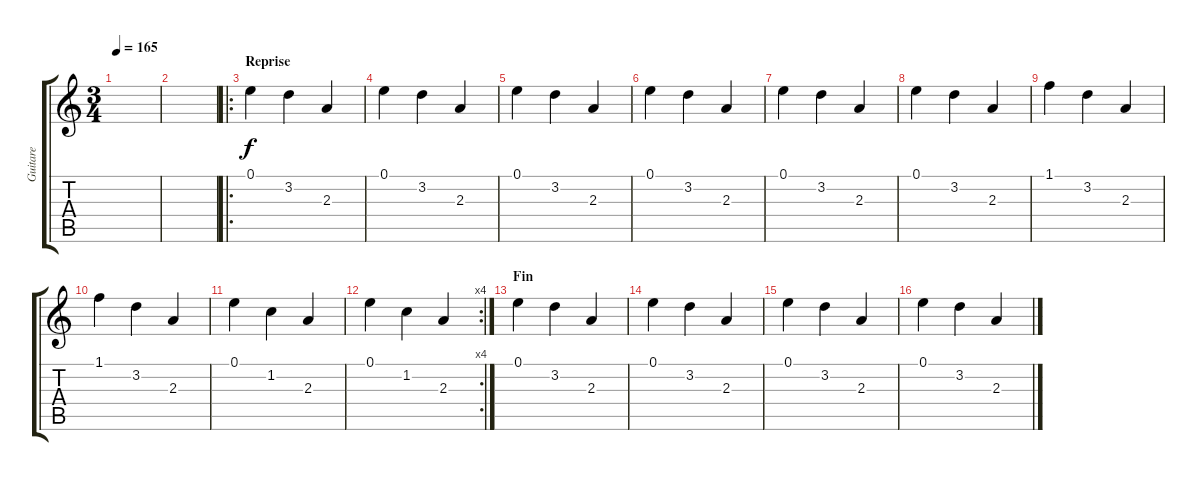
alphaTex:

\track ("Guitare" "Guitare") {instrument overdrivenguitar}
\staff {score tabs}
\tuning (E4 B3 G3 D3 A2 E2) {hide}
\ts (3 4)
\tempo 165
\clef g2
\ks c
|
|
\ro
\section ("" "Reprise")
0.1.4 3.2.4 2.3.4 |
0.1.4 3.2.4 2.3.4 |
0.1.4 3.2.4 2.3.4 |
0.1.4 3.2.4 2.3.4 |
0.1.4 3.2.4 2.3.4 |
0.1.4 3.2.4 2.3.4 |
1.1.4 3.2.4 2.3.4 |
1.1.4 3.2.4 2.3.4 |
0.1.4 1.2.4 2.3.4 |
\rc 4
0.1.4 1.2.4 2.3.4 |
\section ("" "Fin")
0.1.4 3.2.4 2.3.4 |
0.1.4 3.2.4 2.3.4 |
0.1.4 3.2.4 2.3.4 |
0.1.4 3.2.4 2.3.4
